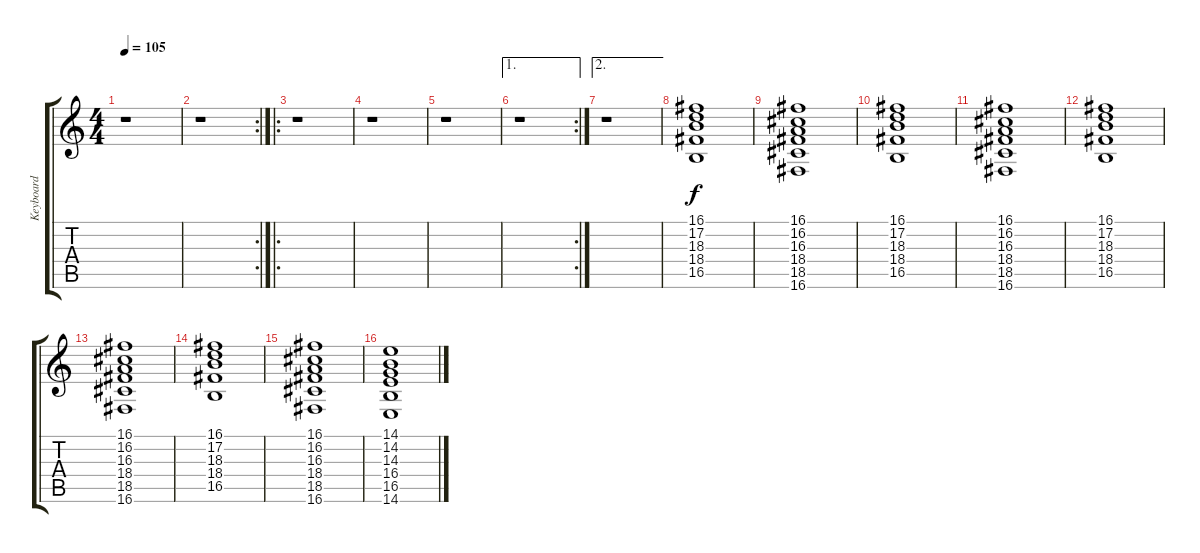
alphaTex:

\track ("Keyboard" "Keyboard") {instrument choiraahs}
\staff {score tabs}
\tuning (D4 A3 F3 C3 G2 D2) {hide}
\ts (4 4)
\tempo 105
\clef g2
\ks c
r.1{dy f} |
\rc 2
r.1 |
\ro
r.1 |
r.1 |
r.1 |
\ae 1
\rc 2
r.1 |
\ae 2
r.1 |
(16.1 17.2 18.3 18.4 16.5).1{volume 8} |
(16.1 16.2 16.3 18.4 18.5 16.6).1 |
(16.1 17.2 18.3 18.4 16.5).1 |
(16.1 16.2 16.3 18.4 18.5 16.6).1 |
(16.1 17.2 18.3 18.4 16.5).1{volume 8} |
(16.1 16.2 16.3 18.4 18.5 16.6).1 |
(16.1 17.2 18.3 18.4 16.5).1 |
(16.1 16.2 16.3 18.4 18.5 16.6).1 |
(14.1 14.2 14.3 16.4 16.5 14.6).1
